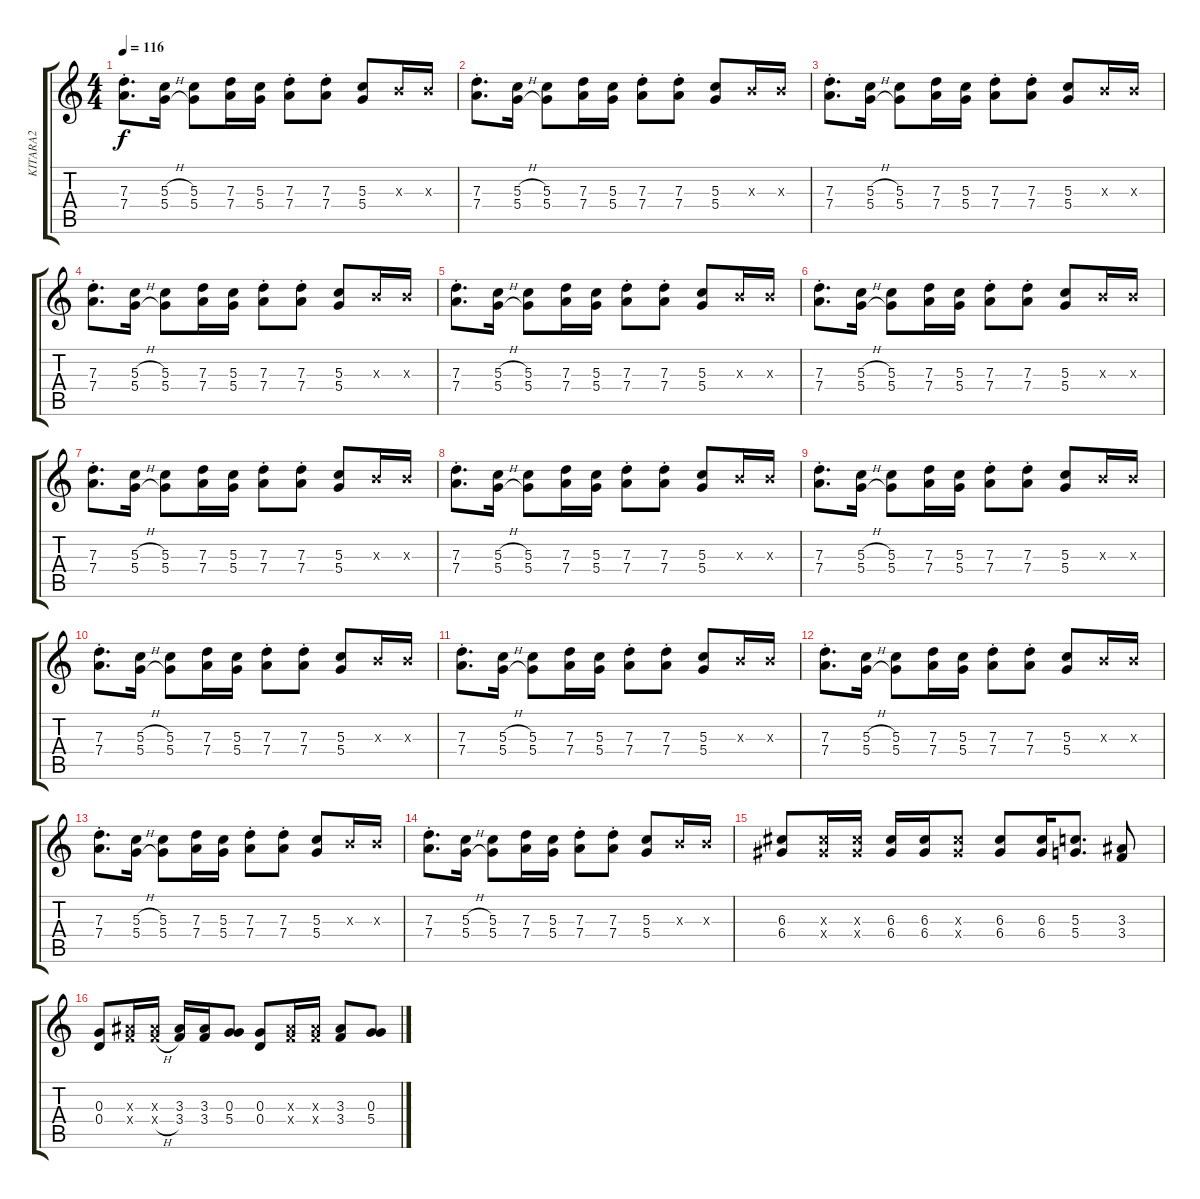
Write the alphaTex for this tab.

\track ("KITARA2" "KITARA2") {instrument distortionguitar}
\staff {score tabs}
\tuning (E4 B3 G3 D3 A2 E2) {hide}
\ts (4 4)
\tempo 116
\clef g2
\ks c
(7.3 7.4{st}).8{d dy f} (5.3{h} 5.4{h}).16 (5.3 5.4).8 (7.3 7.4).16 (5.3 5.4).16 (7.3{st} 7.4{st}).8 (7.3{st} 7.4{st}).8 (5.3 5.4).8 4.3{x}.16 4.3{x}.16 |
(7.3 7.4{st}).8{d} (5.3{h} 5.4{h}).16 (5.3 5.4).8 (7.3 7.4).16 (5.3 5.4).16 (7.3{st} 7.4{st}).8 (7.3{st} 7.4{st}).8 (5.3 5.4).8 4.3{x}.16 4.3{x}.16 |
(7.3 7.4{st}).8{d} (5.3{h} 5.4{h}).16 (5.3 5.4).8 (7.3 7.4).16 (5.3 5.4).16 (7.3{st} 7.4{st}).8 (7.3{st} 7.4{st}).8 (5.3 5.4).8 4.3{x}.16 4.3{x}.16 |
(7.3 7.4{st}).8{d} (5.3{h} 5.4{h}).16 (5.3 5.4).8 (7.3 7.4).16 (5.3 5.4).16 (7.3{st} 7.4{st}).8 (7.3{st} 7.4{st}).8 (5.3 5.4).8 4.3{x}.16 4.3{x}.16 |
(7.3 7.4{st}).8{d} (5.3{h} 5.4{h}).16 (5.3 5.4).8 (7.3 7.4).16 (5.3 5.4).16 (7.3{st} 7.4{st}).8 (7.3{st} 7.4{st}).8 (5.3 5.4).8 4.3{x}.16 4.3{x}.16 |
(7.3 7.4{st}).8{d} (5.3{h} 5.4{h}).16 (5.3 5.4).8 (7.3 7.4).16 (5.3 5.4).16 (7.3{st} 7.4{st}).8 (7.3{st} 7.4{st}).8 (5.3 5.4).8 4.3{x}.16 4.3{x}.16 |
(7.3 7.4{st}).8{d} (5.3{h} 5.4{h}).16 (5.3 5.4).8 (7.3 7.4).16 (5.3 5.4).16 (7.3{st} 7.4{st}).8 (7.3{st} 7.4{st}).8 (5.3 5.4).8 4.3{x}.16 4.3{x}.16 |
(7.3 7.4{st}).8{d} (5.3{h} 5.4{h}).16 (5.3 5.4).8 (7.3 7.4).16 (5.3 5.4).16 (7.3{st} 7.4{st}).8 (7.3{st} 7.4{st}).8 (5.3 5.4).8 4.3{x}.16 4.3{x}.16 |
(7.3 7.4{st}).8{d} (5.3{h} 5.4{h}).16 (5.3 5.4).8 (7.3 7.4).16 (5.3 5.4).16 (7.3{st} 7.4{st}).8 (7.3{st} 7.4{st}).8 (5.3 5.4).8 4.3{x}.16 4.3{x}.16 |
(7.3 7.4{st}).8{d} (5.3{h} 5.4{h}).16 (5.3 5.4).8 (7.3 7.4).16 (5.3 5.4).16 (7.3{st} 7.4{st}).8 (7.3{st} 7.4{st}).8 (5.3 5.4).8 4.3{x}.16 4.3{x}.16 |
(7.3 7.4{st}).8{d} (5.3{h} 5.4{h}).16 (5.3 5.4).8 (7.3 7.4).16 (5.3 5.4).16 (7.3{st} 7.4{st}).8 (7.3{st} 7.4{st}).8 (5.3 5.4).8 4.3{x}.16 4.3{x}.16 |
(7.3 7.4{st}).8{d} (5.3{h} 5.4{h}).16 (5.3 5.4).8 (7.3 7.4).16 (5.3 5.4).16 (7.3{st} 7.4{st}).8 (7.3{st} 7.4{st}).8 (5.3 5.4).8 4.3{x}.16 4.3{x}.16 |
(7.3 7.4{st}).8{d} (5.3{h} 5.4{h}).16 (5.3 5.4).8 (7.3 7.4).16 (5.3 5.4).16 (7.3{st} 7.4{st}).8 (7.3{st} 7.4{st}).8 (5.3 5.4).8 4.3{x}.16 4.3{x}.16 |
(7.3 7.4{st}).8{d} (5.3{h} 5.4{h}).16 (5.3 5.4).8 (7.3 7.4).16 (5.3 5.4).16 (7.3{st} 7.4{st}).8 (7.3{st} 7.4{st}).8 (5.3 5.4).8 4.3{x}.16 4.3{x}.16 |
(6.3 6.4).8 (6.3{x} 6.4{x}).16 (6.3{x} 6.4{x}).16 (6.3 6.4).16 (6.3 6.4).16 (6.3{x} 6.4{x}).8 (6.3 6.4).8 (6.3 6.4).16 (5.3 5.4).8{d} (3.3 3.4).8 |
(0.3 0.4).8 (3.3{x} 3.4{x}).16 (3.3{x} 3.4{h x}).16 (3.3 3.4).16 (3.3 3.4).16 (0.3 5.4).8 (0.3 0.4).8 (3.3{x} 3.4{x}).16 (3.3{x} 3.4{x}).16 (3.3 3.4).8 (0.3 5.4).8
